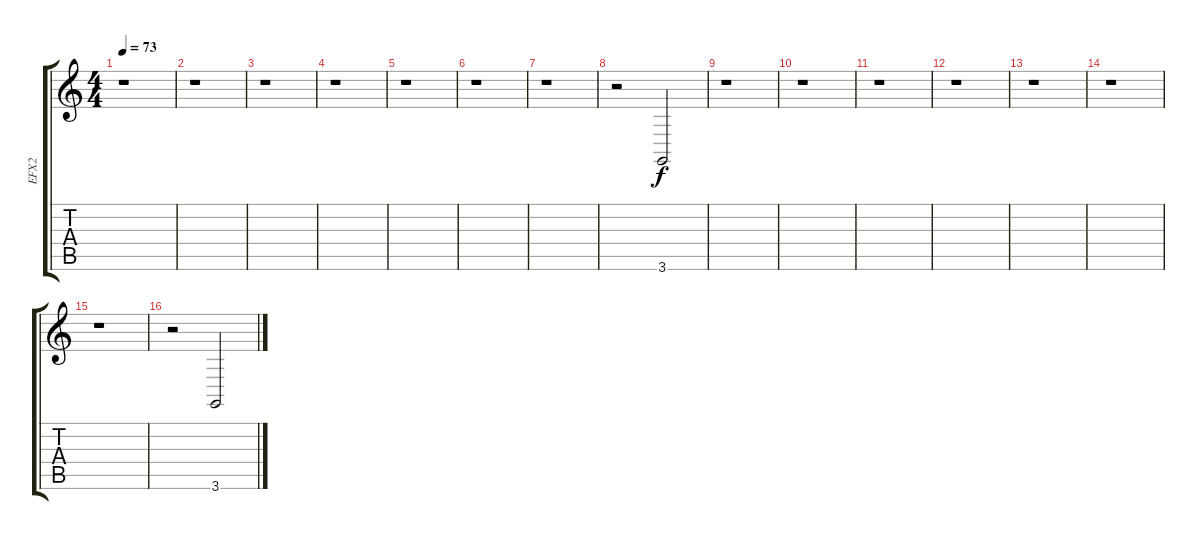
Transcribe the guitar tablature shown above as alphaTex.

\track ("EFX2" "EFX2") {instrument reversecymbal}
\staff {score tabs}
\tuning (E4 B3 G3 D3 A2 E2) {hide}
\ts (4 4)
\tempo 73
\clef g2
\ks c
r.1{dy f} |
r.1 |
r.1 |
r.1 |
r.1 |
r.1 |
r.1 |
r.2 3.6.2 |
r.1 |
r.1 |
r.1 |
r.1 |
r.1 |
r.1 |
r.1 |
r.2 3.6.2
